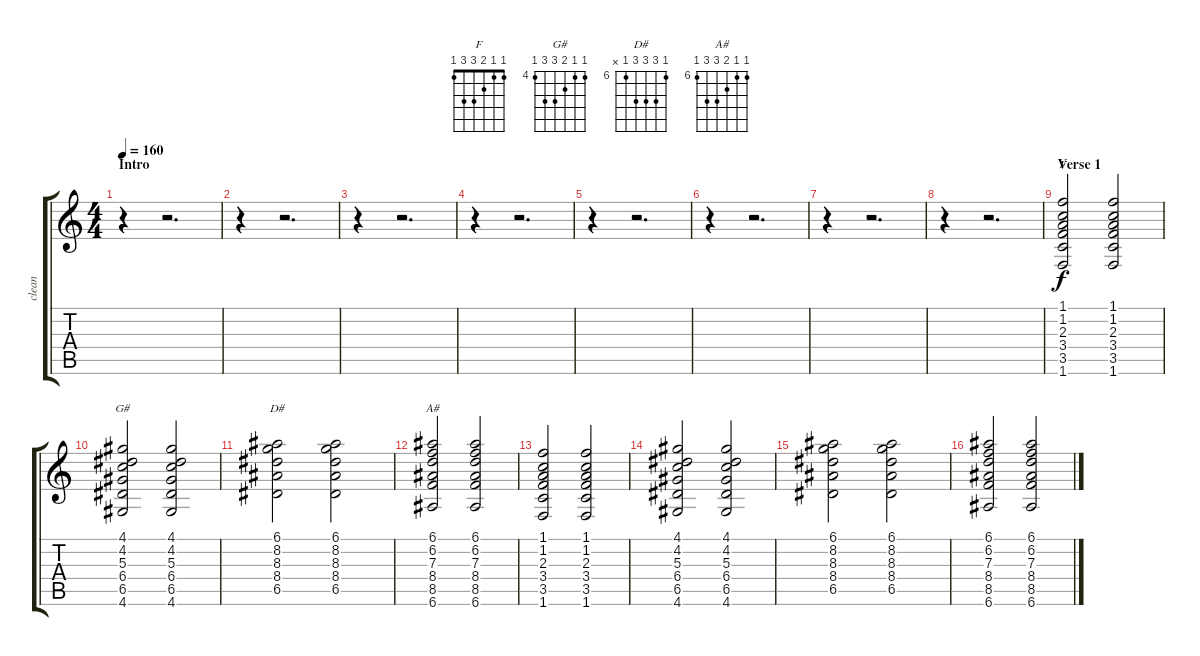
\track ("clean" "clean") {instrument electricguitarclean}
\staff {score tabs}
\tuning (E4 B3 G3 D3 A2 E2) {hide}
\chord ("F" 1 1 2 3 3 1)
\chord ("G#" 4 4 5 6 6 4) {firstfret 4}
\chord ("D#" 6 8 8 8 6 x) {firstfret 6}
\chord ("A#" 6 6 7 8 8 6) {firstfret 6}
\ts (4 4)
\section ("" "Intro")
\tempo 160
\clef g2
\ks c
r.4{dy f instrument electricguitarclean} r.2{d} |
r.4 r.2{d} |
r.4 r.2{d} |
r.4 r.2{d} |
r.4 r.2{d} |
r.4 r.2{d} |
r.4 r.2{d} |
r.4 r.2{d} |
\section ("" "Verse 1")
(1.1 1.2 2.3 3.4 3.5 1.6).2{ch "F"} (1.1 1.2 2.3 3.4 3.5 1.6).2 |
(4.1 4.2 5.3 6.4 6.5 4.6).2{ch "G#"} (4.1 4.2 5.3 6.4 6.5 4.6).2 |
(6.1 8.2 8.3 8.4 6.5).2{ch "D#"} (6.1 8.2 8.3 8.4 6.5).2 |
(6.1 6.2 7.3 8.4 8.5 6.6).2{ch "A#"} (6.1 6.2 7.3 8.4 8.5 6.6).2 |
(1.1 1.2 2.3 3.4 3.5 1.6).2 (1.1 1.2 2.3 3.4 3.5 1.6).2 |
(4.1 4.2 5.3 6.4 6.5 4.6).2 (4.1 4.2 5.3 6.4 6.5 4.6).2 |
(6.1 8.2 8.3 8.4 6.5).2 (6.1 8.2 8.3 8.4 6.5).2 |
(6.1 6.2 7.3 8.4 8.5 6.6).2 (6.1 6.2 7.3 8.4 8.5 6.6).2
